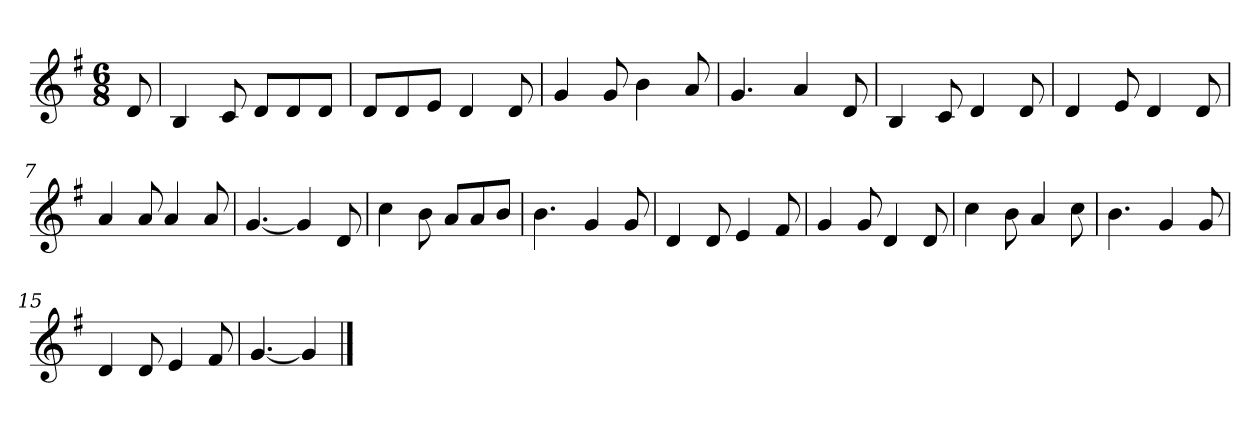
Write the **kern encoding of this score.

**kern
*part1
*staff1
*k[f#]
*M6/8
*MM120
=
8d
=1
4B
8c
8dL
8d
8dJ
=2
8dL
8d
8eJ
4d
8d
=3
4g
8g
4b
8a
=4
4.g
4a
8d
=5
4B
8c
4d
8d
=6
4d
8e
4d
8d
=7
4a
8a
4a
8a
=8
[4.g
4g]
8d
=9
4cc
8b
8aL
8a
8bJ
=10
4.b
4g
8g
=11
4d
8d
4e
8f#
=12
4g
8g
4d
8d
=13
4cc
8b
4a
8cc
=14
4.b
4g
8g
=15
4d
8d
4e
8f#
=16
[4.g
4g]
==
*-
